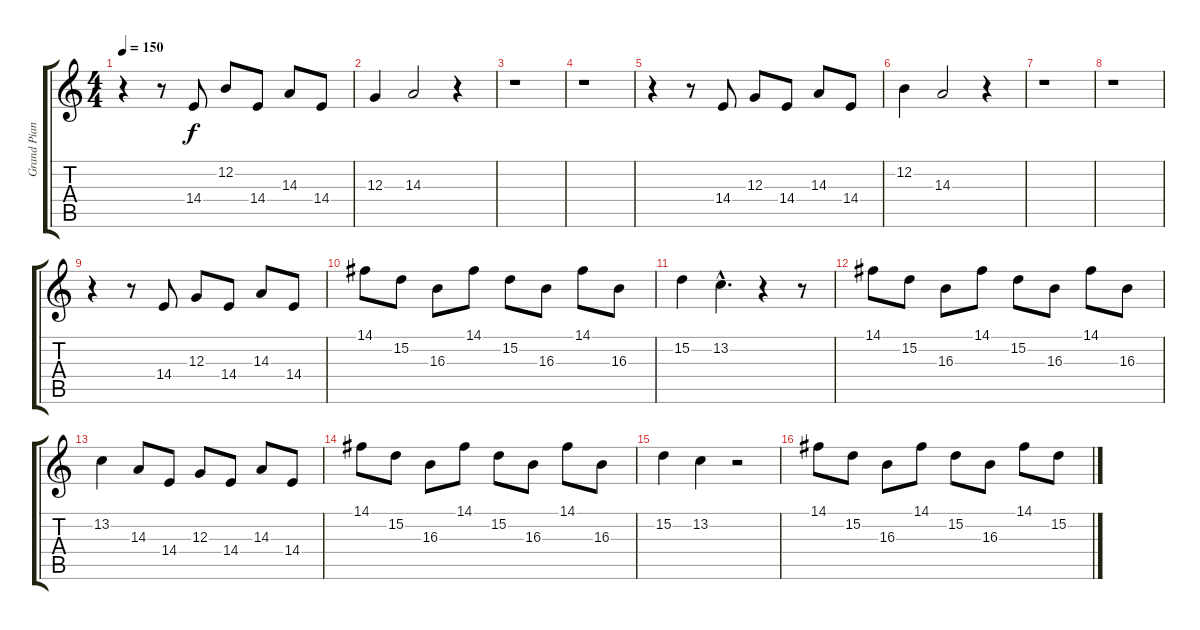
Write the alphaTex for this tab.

\track ("Grand Piano" "Grand Pian") {instrument acousticgrandpiano}
\staff {score tabs}
\tuning (E4 B3 G3 D3 A2 E2) {hide}
\ts (4 4)
\tempo 150
\clef g2
\ks c
r.4{dy f} r.8 14.4.8 12.2.8 14.4.8 14.3.8 14.4.8 |
12.3.4 14.3.2 r.4 |
r.1 |
r.1 |
r.4 r.8 14.4.8 12.3.8 14.4.8 14.3.8 14.4.8 |
12.2.4 14.3.2 r.4 |
r.1 |
r.1 |
r.4 r.8 14.4.8 12.3.8 14.4.8 14.3.8 14.4.8 |
14.1.8 15.2.8 16.3.8 14.1.8 15.2.8 16.3.8 14.1.8 16.3.8 |
15.2.4 13.2{hac}.4{d} r.4 r.8 |
14.1.8 15.2.8 16.3.8 14.1.8 15.2.8 16.3.8 14.1.8 16.3.8 |
13.2.4 14.3.8 14.4.8 12.3.8 14.4.8 14.3.8 14.4.8 |
14.1.8 15.2.8 16.3.8 14.1.8 15.2.8 16.3.8 14.1.8 16.3.8 |
15.2.4 13.2.4 r.2 |
14.1.8 15.2.8 16.3.8 14.1.8 15.2.8 16.3.8 14.1.8 15.2.8
